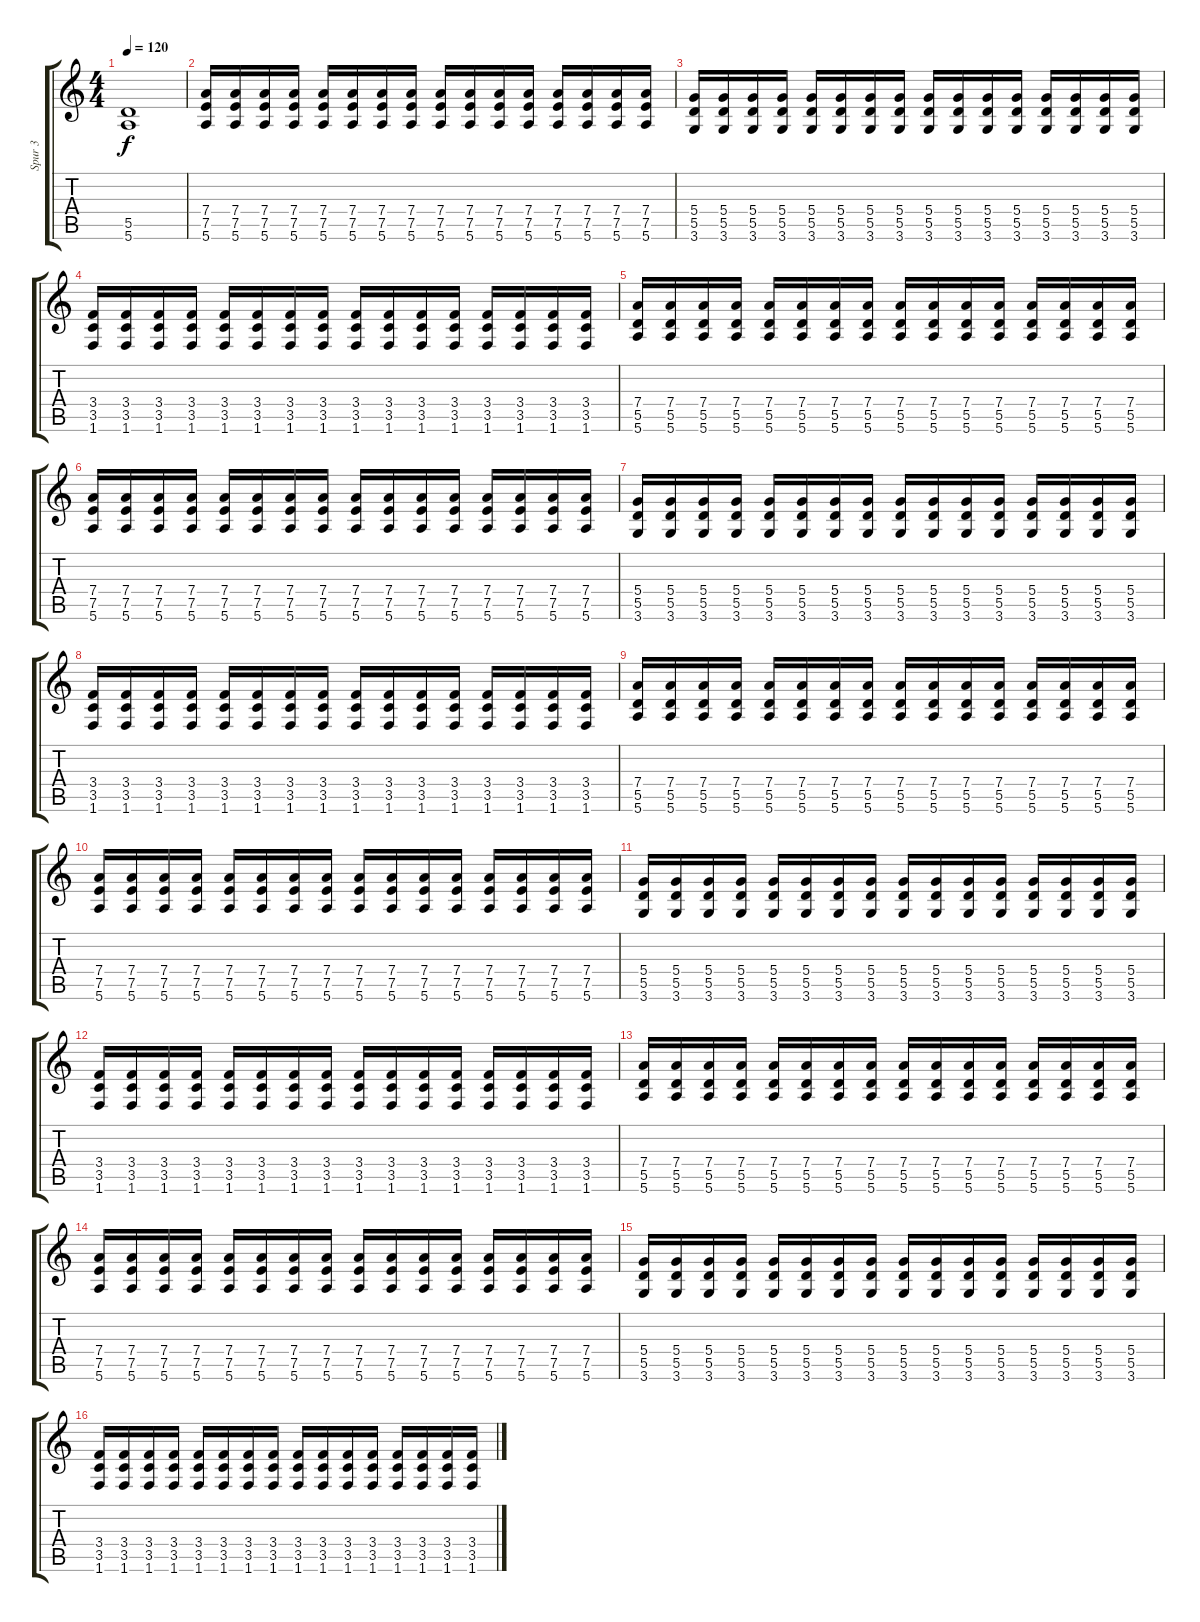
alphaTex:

\track ("Spur 3" "Spur 3") {instrument overdrivenguitar}
\staff {score tabs}
\tuning (E4 B3 G3 D3 A2 E2) {hide}
\ts (4 4)
\tempo 120
\clef g2
\ks c
(5.5{t} 5.6{t}).1{dy f} |
(7.4 7.5 5.6).16 (7.4 7.5 5.6).16 (7.4 7.5 5.6).16 (7.4 7.5 5.6).16 (7.4 7.5 5.6).16 (7.4 7.5 5.6).16 (7.4 7.5 5.6).16 (7.4 7.5 5.6).16 (7.4 7.5 5.6).16 (7.4 7.5 5.6).16 (7.4 7.5 5.6).16 (7.4 7.5 5.6).16 (7.4 7.5 5.6).16 (7.4 7.5 5.6).16 (7.4 7.5 5.6).16 (7.4 7.5 5.6).16 |
(5.4 5.5 3.6).16 (5.4 5.5 3.6).16 (5.4 5.5 3.6).16 (5.4 5.5 3.6).16 (5.4 5.5 3.6).16 (5.4 5.5 3.6).16 (5.4 5.5 3.6).16 (5.4 5.5 3.6).16 (5.4 5.5 3.6).16 (5.4 5.5 3.6).16 (5.4 5.5 3.6).16 (5.4 5.5 3.6).16 (5.4 5.5 3.6).16 (5.4 5.5 3.6).16 (5.4 5.5 3.6).16 (5.4 5.5 3.6).16 |
(3.4 3.5 1.6).16 (3.4 3.5 1.6).16 (3.4 3.5 1.6).16 (3.4 3.5 1.6).16 (3.4 3.5 1.6).16 (3.4 3.5 1.6).16 (3.4 3.5 1.6).16 (3.4 3.5 1.6).16 (3.4 3.5 1.6).16 (3.4 3.5 1.6).16 (3.4 3.5 1.6).16 (3.4 3.5 1.6).16 (3.4 3.5 1.6).16 (3.4 3.5 1.6).16 (3.4 3.5 1.6).16 (3.4 3.5 1.6).16 |
(7.4 5.5 5.6).16 (7.4 5.5 5.6).16 (7.4 5.5 5.6).16 (7.4 5.5 5.6).16 (7.4 5.5 5.6).16 (7.4 5.5 5.6).16 (7.4 5.5 5.6).16 (7.4 5.5 5.6).16 (7.4 5.5 5.6).16 (7.4 5.5 5.6).16 (7.4 5.5 5.6).16 (7.4 5.5 5.6).16 (7.4 5.5 5.6).16 (7.4 5.5 5.6).16 (7.4 5.5 5.6).16 (7.4 5.5 5.6).16 |
(7.4 7.5 5.6).16 (7.4 7.5 5.6).16 (7.4 7.5 5.6).16 (7.4 7.5 5.6).16 (7.4 7.5 5.6).16 (7.4 7.5 5.6).16 (7.4 7.5 5.6).16 (7.4 7.5 5.6).16 (7.4 7.5 5.6).16 (7.4 7.5 5.6).16 (7.4 7.5 5.6).16 (7.4 7.5 5.6).16 (7.4 7.5 5.6).16 (7.4 7.5 5.6).16 (7.4 7.5 5.6).16 (7.4 7.5 5.6).16 |
(5.4 5.5 3.6).16 (5.4 5.5 3.6).16 (5.4 5.5 3.6).16 (5.4 5.5 3.6).16 (5.4 5.5 3.6).16 (5.4 5.5 3.6).16 (5.4 5.5 3.6).16 (5.4 5.5 3.6).16 (5.4 5.5 3.6).16 (5.4 5.5 3.6).16 (5.4 5.5 3.6).16 (5.4 5.5 3.6).16 (5.4 5.5 3.6).16 (5.4 5.5 3.6).16 (5.4 5.5 3.6).16 (5.4 5.5 3.6).16 |
(3.4 3.5 1.6).16 (3.4 3.5 1.6).16 (3.4 3.5 1.6).16 (3.4 3.5 1.6).16 (3.4 3.5 1.6).16 (3.4 3.5 1.6).16 (3.4 3.5 1.6).16 (3.4 3.5 1.6).16 (3.4 3.5 1.6).16 (3.4 3.5 1.6).16 (3.4 3.5 1.6).16 (3.4 3.5 1.6).16 (3.4 3.5 1.6).16 (3.4 3.5 1.6).16 (3.4 3.5 1.6).16 (3.4 3.5 1.6).16 |
(7.4 5.5 5.6).16 (7.4 5.5 5.6).16 (7.4 5.5 5.6).16 (7.4 5.5 5.6).16 (7.4 5.5 5.6).16 (7.4 5.5 5.6).16 (7.4 5.5 5.6).16 (7.4 5.5 5.6).16 (7.4 5.5 5.6).16 (7.4 5.5 5.6).16 (7.4 5.5 5.6).16 (7.4 5.5 5.6).16 (7.4 5.5 5.6).16 (7.4 5.5 5.6).16 (7.4 5.5 5.6).16 (7.4 5.5 5.6).16 |
(7.4 7.5 5.6).16 (7.4 7.5 5.6).16 (7.4 7.5 5.6).16 (7.4 7.5 5.6).16 (7.4 7.5 5.6).16 (7.4 7.5 5.6).16 (7.4 7.5 5.6).16 (7.4 7.5 5.6).16 (7.4 7.5 5.6).16 (7.4 7.5 5.6).16 (7.4 7.5 5.6).16 (7.4 7.5 5.6).16 (7.4 7.5 5.6).16 (7.4 7.5 5.6).16 (7.4 7.5 5.6).16 (7.4 7.5 5.6).16 |
(5.4 5.5 3.6).16 (5.4 5.5 3.6).16 (5.4 5.5 3.6).16 (5.4 5.5 3.6).16 (5.4 5.5 3.6).16 (5.4 5.5 3.6).16 (5.4 5.5 3.6).16 (5.4 5.5 3.6).16 (5.4 5.5 3.6).16 (5.4 5.5 3.6).16 (5.4 5.5 3.6).16 (5.4 5.5 3.6).16 (5.4 5.5 3.6).16 (5.4 5.5 3.6).16 (5.4 5.5 3.6).16 (5.4 5.5 3.6).16 |
(3.4 3.5 1.6).16 (3.4 3.5 1.6).16 (3.4 3.5 1.6).16 (3.4 3.5 1.6).16 (3.4 3.5 1.6).16 (3.4 3.5 1.6).16 (3.4 3.5 1.6).16 (3.4 3.5 1.6).16 (3.4 3.5 1.6).16 (3.4 3.5 1.6).16 (3.4 3.5 1.6).16 (3.4 3.5 1.6).16 (3.4 3.5 1.6).16 (3.4 3.5 1.6).16 (3.4 3.5 1.6).16 (3.4 3.5 1.6).16 |
(7.4 5.5 5.6).16 (7.4 5.5 5.6).16 (7.4 5.5 5.6).16 (7.4 5.5 5.6).16 (7.4 5.5 5.6).16 (7.4 5.5 5.6).16 (7.4 5.5 5.6).16 (7.4 5.5 5.6).16 (7.4 5.5 5.6).16 (7.4 5.5 5.6).16 (7.4 5.5 5.6).16 (7.4 5.5 5.6).16 (7.4 5.5 5.6).16 (7.4 5.5 5.6).16 (7.4 5.5 5.6).16 (7.4 5.5 5.6).16 |
(7.4 7.5 5.6).16 (7.4 7.5 5.6).16 (7.4 7.5 5.6).16 (7.4 7.5 5.6).16 (7.4 7.5 5.6).16 (7.4 7.5 5.6).16 (7.4 7.5 5.6).16 (7.4 7.5 5.6).16 (7.4 7.5 5.6).16 (7.4 7.5 5.6).16 (7.4 7.5 5.6).16 (7.4 7.5 5.6).16 (7.4 7.5 5.6).16 (7.4 7.5 5.6).16 (7.4 7.5 5.6).16 (7.4 7.5 5.6).16 |
(5.4 5.5 3.6).16 (5.4 5.5 3.6).16 (5.4 5.5 3.6).16 (5.4 5.5 3.6).16 (5.4 5.5 3.6).16 (5.4 5.5 3.6).16 (5.4 5.5 3.6).16 (5.4 5.5 3.6).16 (5.4 5.5 3.6).16 (5.4 5.5 3.6).16 (5.4 5.5 3.6).16 (5.4 5.5 3.6).16 (5.4 5.5 3.6).16 (5.4 5.5 3.6).16 (5.4 5.5 3.6).16 (5.4 5.5 3.6).16 |
(3.4 3.5 1.6).16 (3.4 3.5 1.6).16 (3.4 3.5 1.6).16 (3.4 3.5 1.6).16 (3.4 3.5 1.6).16 (3.4 3.5 1.6).16 (3.4 3.5 1.6).16 (3.4 3.5 1.6).16 (3.4 3.5 1.6).16 (3.4 3.5 1.6).16 (3.4 3.5 1.6).16 (3.4 3.5 1.6).16 (3.4 3.5 1.6).16 (3.4 3.5 1.6).16 (3.4 3.5 1.6).16 (3.4 3.5 1.6).16
